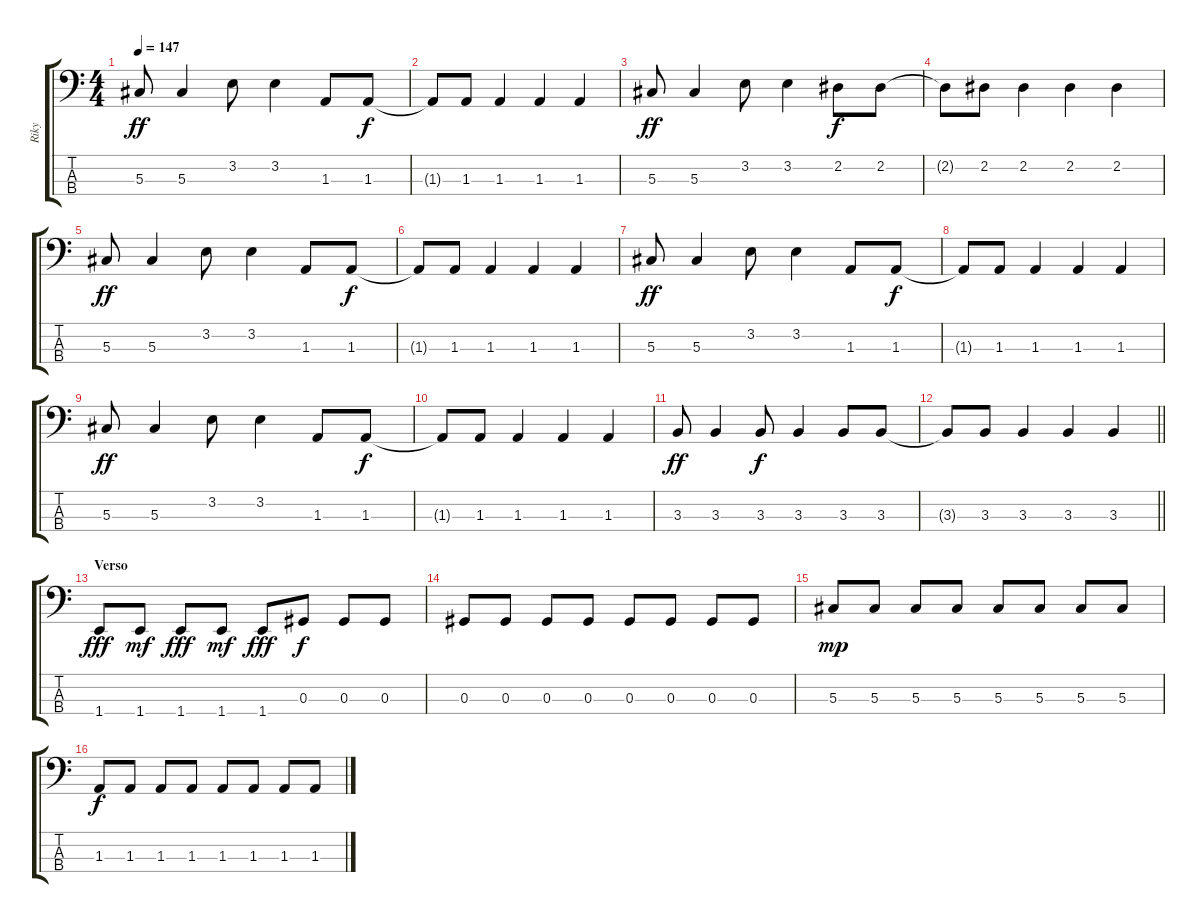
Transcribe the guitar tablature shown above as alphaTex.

\track ("Riky" "Riky") {instrument electricbasspick}
\staff {score tabs}
\tuning (Gb2 Db2 Ab1 Eb1) {hide}
\ts (4 4)
\tempo 147
\clef f4
\ks c
5.3.8{dy ff} 5.3.4 3.2.8 3.2.4 1.3.8 1.3.8{dy f} |
1.3{t}.8 1.3.8 1.3.4 1.3.4 1.3.4 |
5.3.8{dy ff} 5.3.4 3.2.8 3.2.4 2.2.8{dy f} 2.2.8 |
2.2{t}.8 2.2.8 2.2.4 2.2.4 2.2.4 |
5.3.8{dy ff} 5.3.4 3.2.8 3.2.4 1.3.8 1.3.8{dy f} |
1.3{t}.8 1.3.8 1.3.4 1.3.4 1.3.4 |
5.3.8{dy ff} 5.3.4 3.2.8 3.2.4 1.3.8 1.3.8{dy f} |
1.3{t}.8 1.3.8 1.3.4 1.3.4 1.3.4 |
5.3.8{dy ff} 5.3.4 3.2.8 3.2.4 1.3.8 1.3.8{dy f} |
1.3{t}.8 1.3.8 1.3.4 1.3.4 1.3.4 |
3.3.8{dy ff} 3.3.4 3.3.8{dy f} 3.3.4 3.3.8 3.3.8 |
\barLineRight lightlight
3.3{t}.8 3.3.8 3.3.4 3.3.4 3.3.4 |
\section ("" "Verso")
1.4.8{dy fff} 1.4.8{dy mf} 1.4.8{dy fff} 1.4.8{dy mf} 1.4.8{dy fff} 0.3.8{dy f} 0.3.8 0.3.8 |
0.3.8 0.3.8 0.3.8 0.3.8 0.3.8 0.3.8 0.3.8 0.3.8 |
5.3.8{dy mp} 5.3.8 5.3.8 5.3.8 5.3.8 5.3.8 5.3.8 5.3.8 |
1.3.8{dy f} 1.3.8 1.3.8 1.3.8 1.3.8 1.3.8 1.3.8 1.3.8
